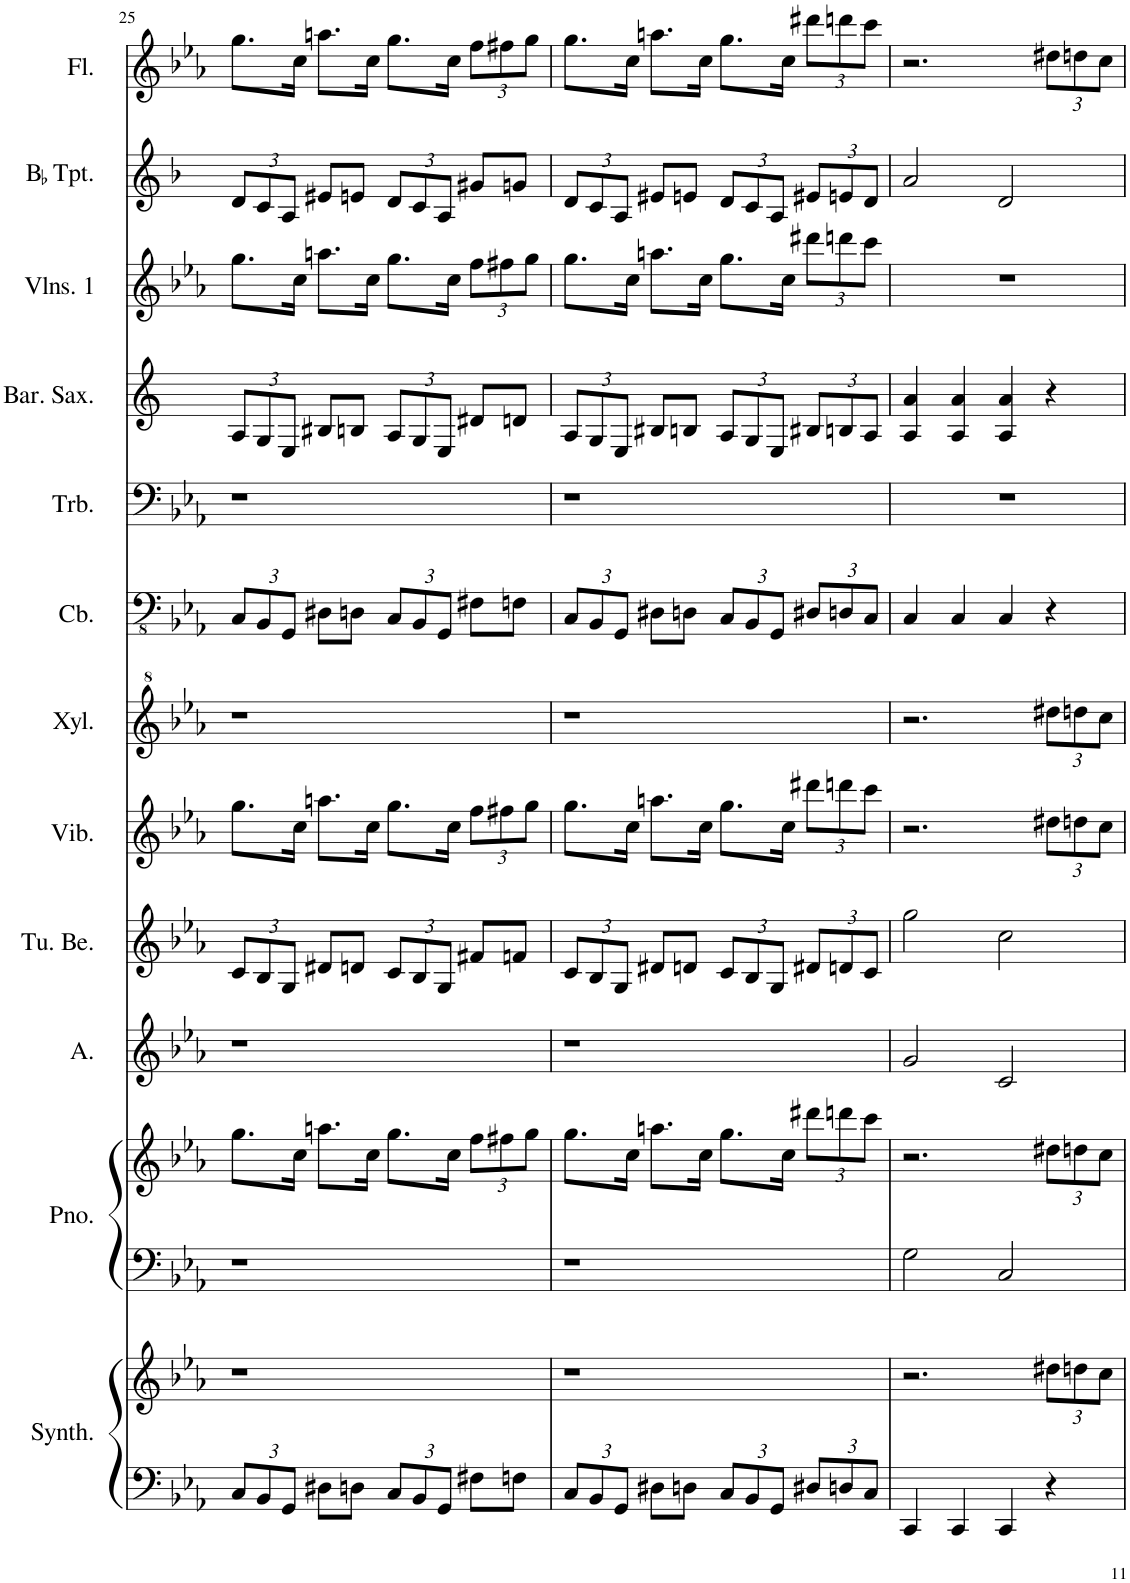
**kern	**kern	**kern	**kern	**kern	**kern	**kern	**kern	**kern	**kern	**kern	**kern	**kern	**kern
*part12	*part12	*part11	*part11	*part10	*part9	*part8	*part7	*part6	*part5	*part4	*part3	*part2	*part1
*staff14	*staff13	*staff12	*staff11	*staff10	*staff9	*staff8	*staff7	*staff6	*staff5	*staff4	*staff3	*staff2	*staff1
*I"Keyboard Synthesizer	*	*I"Piano	*	*I"Alto	*I"Tubular Bells	*I"Vibraphone	*I"Xylophone	*I"Contrabass	*I"Trombone	*I"Baritone Saxophone	*I"Violins 1	*I"BaccidentalFlat Trumpet	*I"Flute
*I'Synth.	*	*I'Pno.	*	*I'A.	*I'Tu. Be.	*I'Vib.	*I'Xyl.	*I'Cb.	*I'Trb.	*I'Bar. Sax.	*I'Vlns. 1	*I'BaccidentalFlat Tpt.	*I'Fl.
!!LO:PB:g=z
*clefF4	*clefG2	*clefF4	*clefG2	*clefG2	*clefG2	*clefG2	*clefG^2	*clefFv4	*clefF4	*clefG2	*clefG2	*clefG2	*clefG2
*	*	*	*	*	*	*	*	*Trd7c12	*	*Trd12c21	*	*Trd1c2	*
*k[b-e-a-]	*k[b-e-a-]	*k[b-e-a-]	*k[b-e-a-]	*k[b-e-a-]	*k[b-e-a-]	*k[b-e-a-]	*k[b-e-a-]	*k[b-e-a-]	*k[b-e-a-]	*k[]	*k[b-e-a-]	*k[b-]	*k[b-e-a-]
*M4/4	*M4/4	*M4/4	*M4/4	*M4/4	*M4/4	*M4/4	*M4/4	*M4/4	*M4/4	*M4/4	*M4/4	*M4/4	*M4/4
*Xbrackettup	*	*	*	*	*Xbrackettup	*	*	*Xbrackettup	*	*Xbrackettup	*	*Xbrackettup	*
=25	=25	=25	=25	=25	=25	=25	=25	=25	=25	=25	=25	=25	=25
12C/L	1r	1r	8.gg\L	1r	12c/L	8.gg\L	1r	12CC/L	1r	12A/L	8.gg\L	12d/L	8.gg\L
12BB-/	.	.	.	.	12B-/	.	.	12BBB-/	.	12G/	.	12c/	.
12GG/J	.	.	.	.	12G/J	.	.	12GGG/J	.	12E/J	.	12A/J	.
.	.	.	16cc\Jk	.	.	16cc\Jk	.	.	.	.	16cc\Jk	.	16cc\Jk
8D#X\L	.	.	8.aan\L	.	8d#X/L	8.aan\L	.	8DD#X\L	.	8B#X/L	8.aan\L	8e#X/L	8.aan\L
8Dn\J	.	.	.	.	8dn/J	.	.	8DDn\J	.	8Bn/J	.	8en/J	.
.	.	.	16cc\Jk	.	.	16cc\Jk	.	.	.	.	16cc\Jk	.	16cc\Jk
12C/L	.	.	8.gg\L	.	12c/L	8.gg\L	.	12CC/L	.	12A/L	8.gg\L	12d/L	8.gg\L
12BB-/	.	.	.	.	12B-/	.	.	12BBB-/	.	12G/	.	12c/	.
12GG/J	.	.	.	.	12G/J	.	.	12GGG/J	.	12E/J	.	12A/J	.
.	.	.	16cc\Jk	.	.	16cc\Jk	.	.	.	.	16cc\Jk	.	16cc\Jk
*	*	*	*Xbrackettup	*	*	*Xbrackettup	*	*	*	*	*Xbrackettup	*	*Xbrackettup
8F#X\L	.	.	12ff\L	.	8f#X/L	12ff\L	.	8FF#X\L	.	8d#X/L	12ff\L	8g#X/L	12ff\L
.	.	.	12ff#X\	.	.	12ff#X\	.	.	.	.	12ff#X\	.	12ff#X\
8Fn\J	.	.	.	.	8fn/J	.	.	8FFn\J	.	8dn/J	.	8gn/J	.
.	.	.	12gg\J	.	.	12gg\J	.	.	.	.	12gg\J	.	12gg\J
=26	=26	=26	=26	=26	=26	=26	=26	=26	=26	=26	=26	=26	=26
12C/L	1r	1r	8.gg\L	1r	12c/L	8.gg\L	1r	12CC/L	1r	12A/L	8.gg\L	12d/L	8.gg\L
12BB-/	.	.	.	.	12B-/	.	.	12BBB-/	.	12G/	.	12c/	.
12GG/J	.	.	.	.	12G/J	.	.	12GGG/J	.	12E/J	.	12A/J	.
.	.	.	16cc\Jk	.	.	16cc\Jk	.	.	.	.	16cc\Jk	.	16cc\Jk
8D#X\L	.	.	8.aan\L	.	8d#X/L	8.aan\L	.	8DD#X\L	.	8B#X/L	8.aan\L	8e#X/L	8.aan\L
8Dn\J	.	.	.	.	8dn/J	.	.	8DDn\J	.	8Bn/J	.	8en/J	.
.	.	.	16cc\Jk	.	.	16cc\Jk	.	.	.	.	16cc\Jk	.	16cc\Jk
12C/L	.	.	8.gg\L	.	12c/L	8.gg\L	.	12CC/L	.	12A/L	8.gg\L	12d/L	8.gg\L
12BB-/	.	.	.	.	12B-/	.	.	12BBB-/	.	12G/	.	12c/	.
12GG/J	.	.	.	.	12G/J	.	.	12GGG/J	.	12E/J	.	12A/J	.
.	.	.	16cc\Jk	.	.	16cc\Jk	.	.	.	.	16cc\Jk	.	16cc\Jk
12D#X/L	.	.	12ddd#X\L	.	12d#X/L	12ddd#X\L	.	12DD#X/L	.	12B#X/L	12ddd#X\L	12e#X/L	12ddd#X\L
12Dn/	.	.	12dddn\	.	12dn/	12dddn\	.	12DDn/	.	12Bn/	12dddn\	12en/	12dddn\
12C/J	.	.	12ccc\J	.	12c/J	12ccc\J	.	12CC/J	.	12A/J	12ccc\J	12d/J	12ccc\J
=27	=27	=27	=27	=27	=27	=27	=27	=27	=27	=27	=27	=27	=27
4CC/	2.r	2G\	2.r	2g/	2gg\	2.r	2.r	4CC/	1r	4A/ 4a/	1r	2a/	2.r
4CC/	.	.	.	.	.	.	.	4CC/	.	4A/ 4a/	.	.	.
4CC/	.	2C/	.	2c/	2cc\	.	.	4CC/	.	4A/ 4a/	.	2d/	.
*	*Xbrackettup	*	*	*	*	*	*Xbrackettup	*	*	*	*	*	*
4r	12dd#X\L	.	12dd#X\L	.	.	12dd#X\L	12ddd#X\L	4r	.	4r	.	.	12dd#X\L
.	12ddn\	.	12ddn\	.	.	12ddn\	12dddn\	.	.	.	.	.	12ddn\
.	12cc\J	.	12cc\J	.	.	12cc\J	12ccc\J	.	.	.	.	.	12cc\J
=	=	=	=	=	=	=	=	=	=	=	=	=	=
*-	*-	*-	*-	*-	*-	*-	*-	*-	*-	*-	*-	*-	*-
